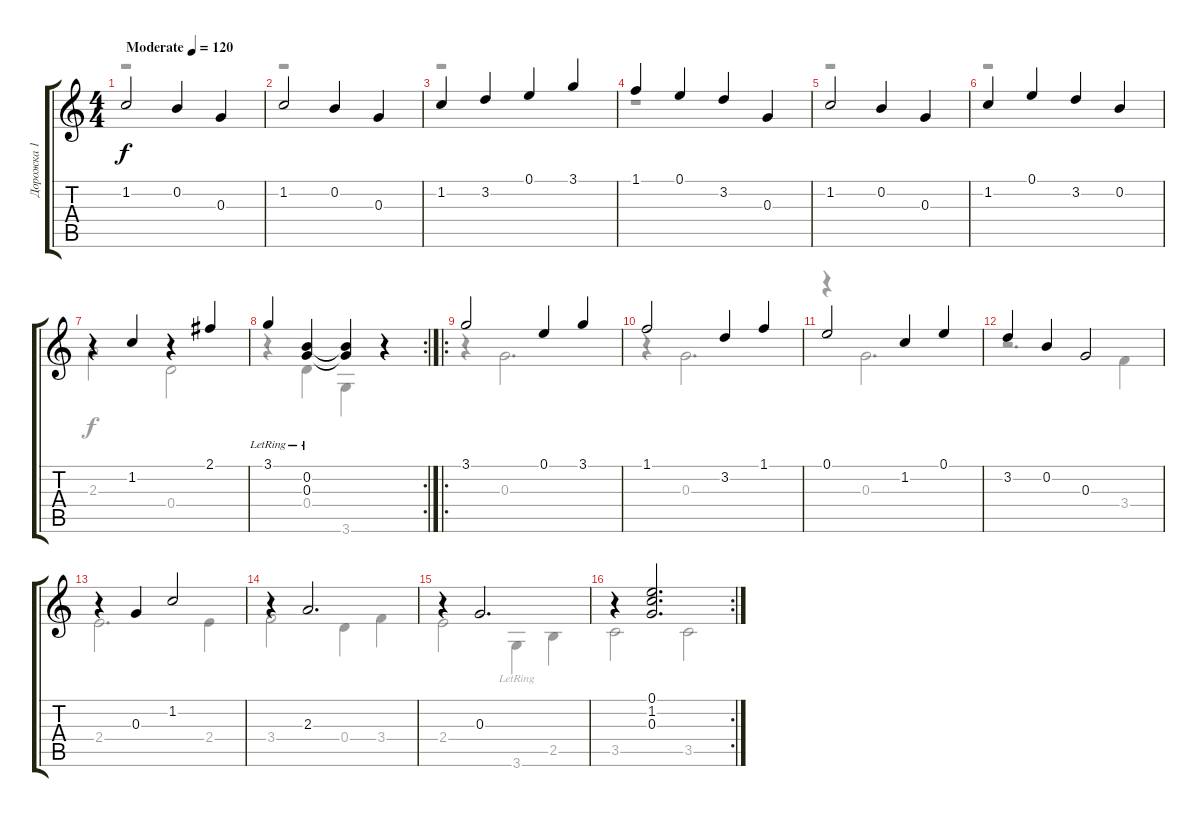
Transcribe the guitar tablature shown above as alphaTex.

\track ("Дорожка 1" "Дорожка 1") {instrument acousticguitarnylon}
\staff {score tabs}
\tuning (E4 B3 G3 D3 A2 E2) {hide}
\voice
\ts (4 4)
\tempo (120 "Moderate")
\clef g2
\ks c
1.2.2{dy f instrument acousticguitarnylon} 0.2.4 0.3.4 |
1.2.2 0.2.4 0.3.4 |
1.2.4 3.2.4 0.1.4 3.1.4 |
1.1.4 0.1.4 3.2.4 0.3.4 |
1.2.2 0.2.4 0.3.4 |
1.2.4 0.1.4 3.2.4 0.2.4 |
r.4 1.2.4 r.4 2.1.4 |
\rc 2
3.1{lr}.4 (0.2{lr} 0.3{lr}).4 (0.2{t} 0.3{t}).4 r.4 |
\ro
3.1.2 0.1.4 3.1.4 |
1.1.2 3.2.4 1.1.4 |
0.1.2 1.2.4 0.1.4 |
3.2.4 0.2.4 0.3.2 |
r.4 0.3.4 1.2.2 |
r.4 2.3.2{d} |
r.4 0.3.2{d} |
\rc 2
r.4 (0.1 1.2 0.3).2{d}
\voice
\clef g2
\ottava regular
\simile none
\ks c
r.1{dy f} |
r.1 |
r.1 |
r.1 |
r.1 |
r.1 |
2.3.2 0.4.2 |
r.4 0.4.4 3.6.4 r.4 |
r.4 0.3.2{d} |
r.4 0.3.2{d} |
r.4 0.3.2{d} |
r.2{d} 3.4.4 |
2.4.2{d} 2.4.4 |
3.4.2 0.4.4 3.4.4 |
2.4.2 3.6{lr}.4 2.5.4 |
3.5.2 3.5.2
